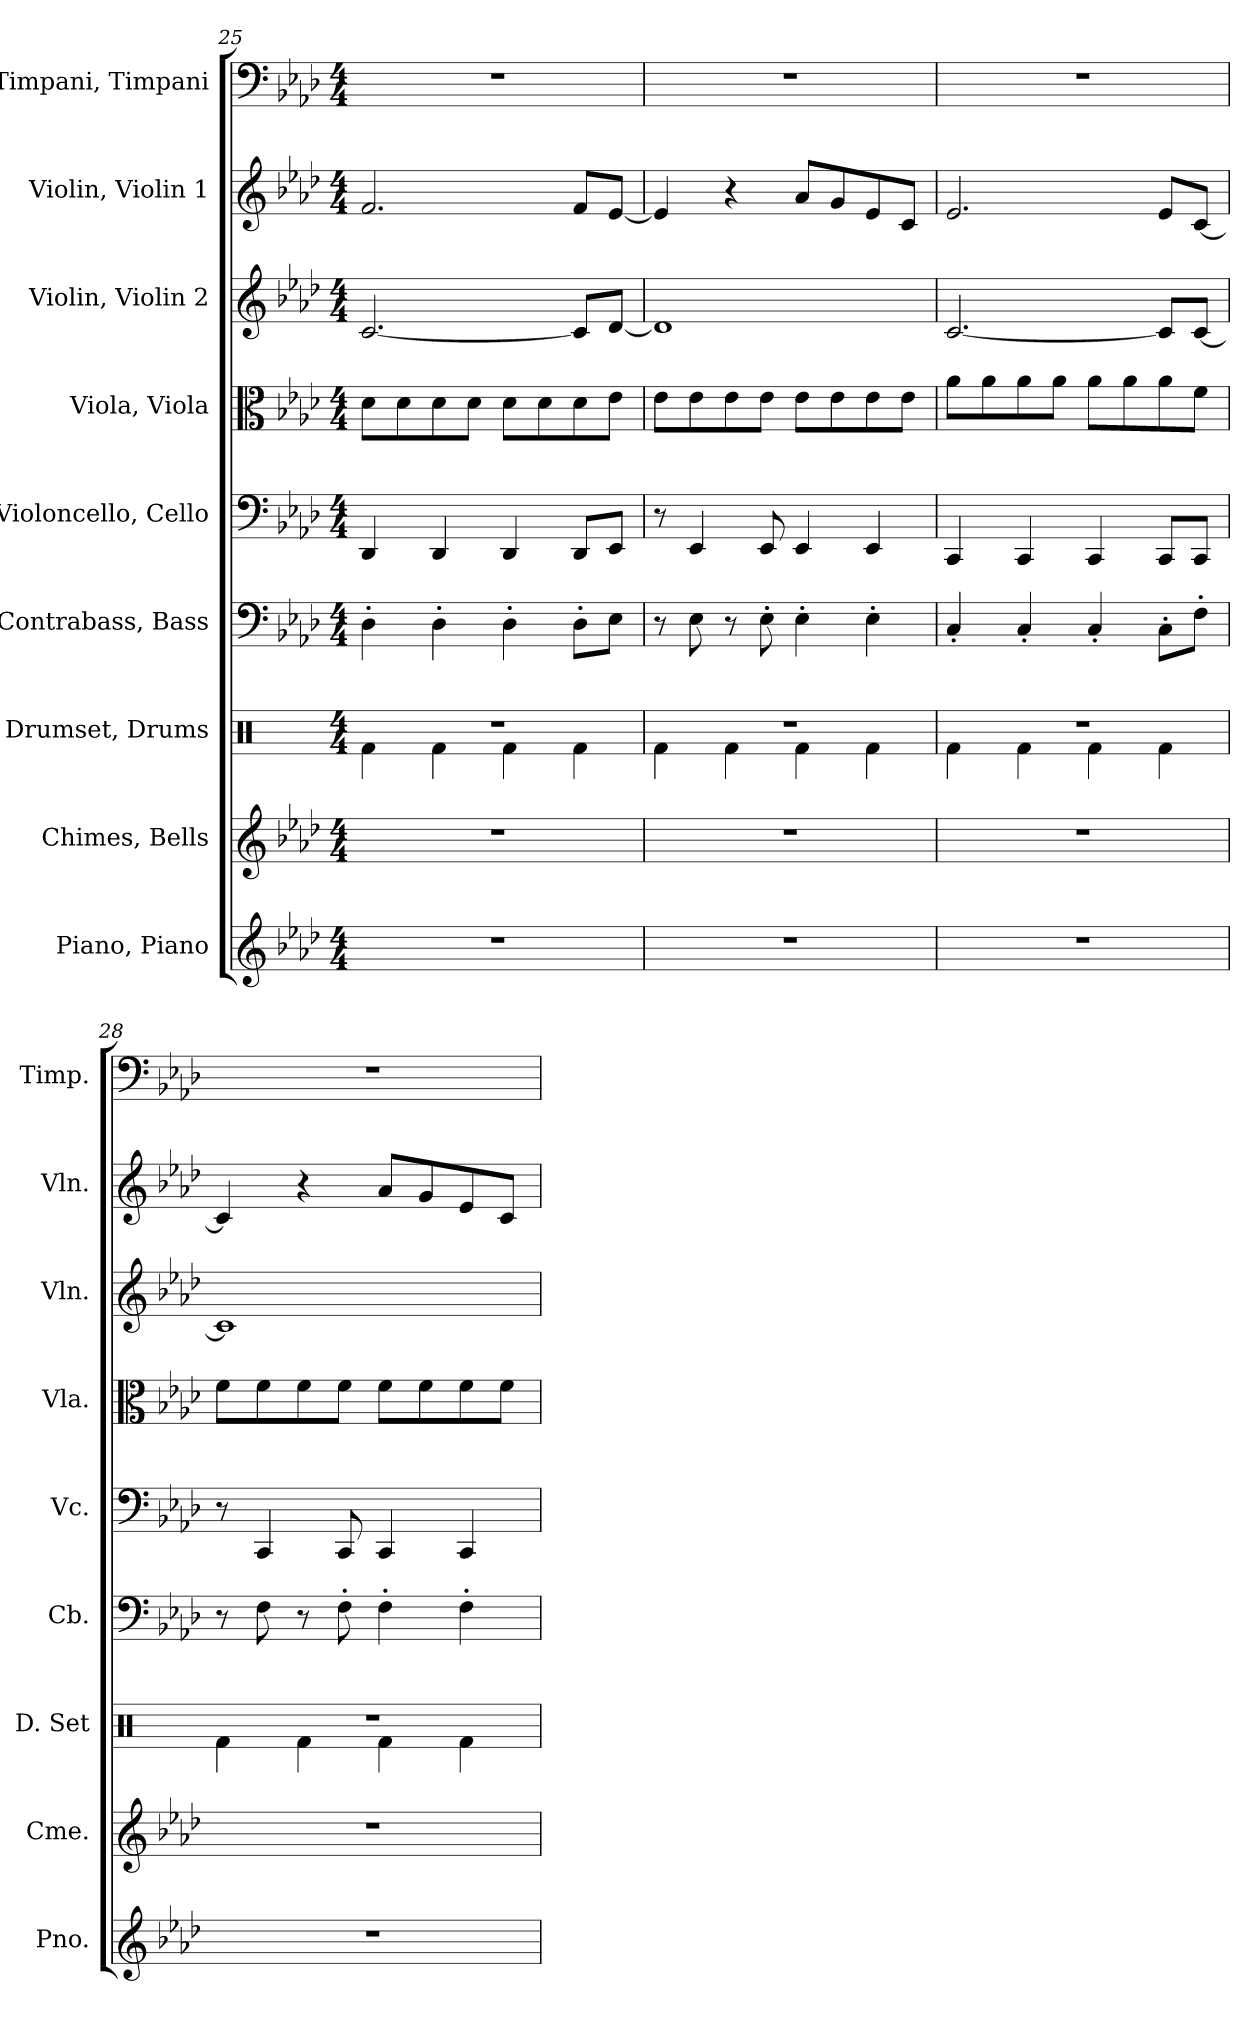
**kern	**kern	**kern	**kern	**kern	**kern	**kern	**kern	**kern
*part9	*part8	*part7	*part6	*part5	*part4	*part3	*part2	*part1
*staff9	*staff8	*staff7	*staff6	*staff5	*staff4	*staff3	*staff2	*staff1
*I"Piano, Piano	*I"Chimes, Bells	*I"Drumset, Drums	*I"Contrabass, Bass	*I"Violoncello, Cello	*I"Viola, Viola	*I"Violin, Violin 2	*I"Violin, Violin 1	*I"Timpani, Timpani
*I'Pno.	*I'Cme.	*I'D. Set	*I'Cb.	*I'Vc.	*I'Vla.	*I'Vln.	*I'Vln.	*I'Timp.
!!LO:PB:g=z
*clefG2	*clefG2	*clefX	*clefF4	*clefF4	*clefC3	*clefG2	*clefG2	*clefF4
*	*	*	*ITrd7c12	*	*	*	*	*
*k[b-e-a-d-]	*k[b-e-a-d-]	*k[]	*k[b-e-a-d-]	*k[b-e-a-d-]	*k[b-e-a-d-]	*k[b-e-a-d-]	*k[b-e-a-d-]	*k[b-e-a-d-]
*M4/4	*M4/4	*M4/4	*M4/4	*M4/4	*M4/4	*M4/4	*M4/4	*M4/4
=25	=25	=25	=25	=25	=25	=25	=25	=25
*	*	*^	*	*	*	*	*	*
1r	1r	1r	4Rf\	4DD-'\	4DD-/	8d-\L	[2.c/	2.f/	1r
.	.	.	.	.	.	8d-\	.	.	.
.	.	.	4Rf\	4DD-'\	4DD-/	8d-\	.	.	.
.	.	.	.	.	.	8d-\J	.	.	.
.	.	.	4Rf\	4DD-'\	4DD-/	8d-\L	.	.	.
.	.	.	.	.	.	8d-\	.	.	.
.	.	.	4Rf\	8DD-'\L	8DD-/L	8d-\	8c/L]	8f/L	.
.	.	.	.	8EE-\J	8EE-/J	8e-\J	[8d-/J	[8e-/J	.
=26	=26	=26	=26	=26	=26	=26	=26	=26	=26
1r	1r	1r	4Rf\	8r	8r	8e-\L	1d-]	4e-/]	1r
.	.	.	.	8EE-\	4EE-/	8e-\	.	.	.
.	.	.	4Rf\	8r	.	8e-\	.	4r	.
.	.	.	.	8EE-'\	8EE-/	8e-\J	.	.	.
.	.	.	4Rf\	4EE-'\	4EE-/	8e-\L	.	8a-/L	.
.	.	.	.	.	.	8e-\	.	8g/	.
.	.	.	4Rf\	4EE-'\	4EE-/	8e-\	.	8e-/	.
.	.	.	.	.	.	8e-\J	.	8c/J	.
=27	=27	=27	=27	=27	=27	=27	=27	=27	=27
1r	1r	1r	4Rf\	4CC'/	4CC/	8a-\L	[2.c/	2.e-/	1r
.	.	.	.	.	.	8a-\	.	.	.
.	.	.	4Rf\	4CC'/	4CC/	8a-\	.	.	.
.	.	.	.	.	.	8a-\J	.	.	.
.	.	.	4Rf\	4CC'/	4CC/	8a-\L	.	.	.
.	.	.	.	.	.	8a-\	.	.	.
.	.	.	4Rf\	8CC'\L	8CC/L	8a-\	8c/L]	8e-/L	.
.	.	.	.	8FF'\J	8CC/J	8f\J	[8c/J	[8c/J	.
=28	=28	=28	=28	=28	=28	=28	=28	=28	=28
1r	1r	1r	4Rf\	8r	8r	8f\L	1c]	4c/]	1r
.	.	.	.	8FF\	4CC/	8f\	.	.	.
.	.	.	4Rf\	8r	.	8f\	.	4r	.
.	.	.	.	8FF'\	8CC/	8f\J	.	.	.
.	.	.	4Rf\	4FF'\	4CC/	8f\L	.	8a-/L	.
.	.	.	.	.	.	8f\	.	8g/	.
.	.	.	4Rf\	4FF'\	4CC/	8f\	.	8e-/	.
.	.	.	.	.	.	8f\J	.	8c/J	.
*	*	*v	*v	*	*	*	*	*	*
=	=	=	=	=	=	=	=	=
*-	*-	*-	*-	*-	*-	*-	*-	*-
